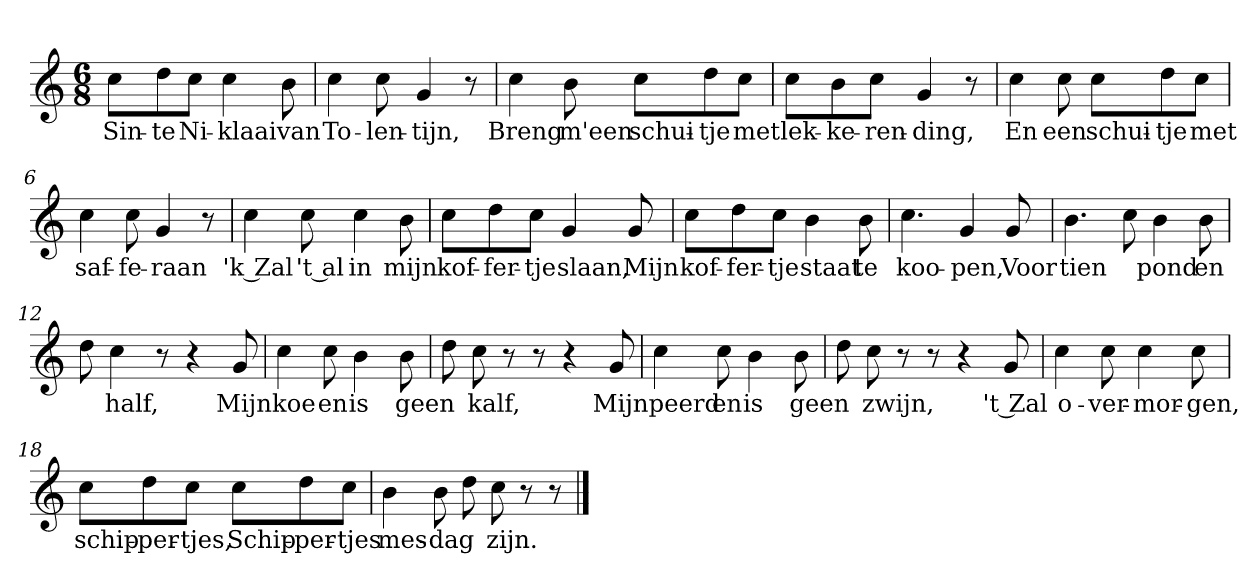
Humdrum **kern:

**kern	**text
*part1	*part1
*staff1	*staff1
*clefG2	*
*k[]	*
*C:	*
*M6/8	*
*MM120	*
=1	=1
8cc\L	Sin-
8dd\	-te
8cc\J	Ni-
4cc	-klaai
8b	van
=2	=2
4cc	To-
8cc	-len-
4g	-tijn,
8r	.
=3	=3
4cc	Breng
8b	m'een
8cc\L	schui-
8dd\	-tje
8cc\J	met
=4	=4
8cc\L	lek-
8b\	-ke-
8cc\J	-ren-
4g	-ding,
8r	.
=5	=5
4cc	En
8cc	een
8cc\L	schui-
8dd\	-tje
8cc\J	met
=6	=6
4cc	saf-
8cc	-fe-
4g	-raan
8r	.
=7	=7
4cc	'k Zal
8cc	't al
4cc	in
8b	mijn
=8	=8
8cc\L	kof-
8dd\	-fer-
8cc\J	-tje
4g	slaan,
8g	Mijn
=9	=9
8cc\L	kof-
8dd\	-fer-
8cc\J	-tje
4b	staat
8b	te
=10	=10
4.cc	koo-
4g	-pen,
8g	Voor
=11	=11
4.b	tien
8cc	.
4b	pond
8b	en
=12	=12
8dd	.
4cc	half,
8r	.
4r	.
8g	Mijn
=13	=13
4cc	koe
8cc	en
4b	is
8b	geen
=14	=14
8dd	.
8cc	kalf,
8r	.
8r	.
4r	.
8g	Mijn
=15	=15
4cc	peerd
8cc	en
4b	is
8b	geen
=16	=16
8dd	.
8cc	zwijn,
8r	.
8r	.
4r	.
8g	't Zal
=17	=17
4cc	o-
8cc	-ver-
4cc	-mor-
8cc	-gen,
=18	=18
8cc\L	schip-
8dd\	-per-
8cc\J	-tjes,
8cc\L	Schip-
8dd\	-per-
8cc\J	-tjes
=19	=19
4b	mes-
8b	-dag
8dd	.
8cc	zijn.
8r	.
8r	.
==	==
*-	*-
